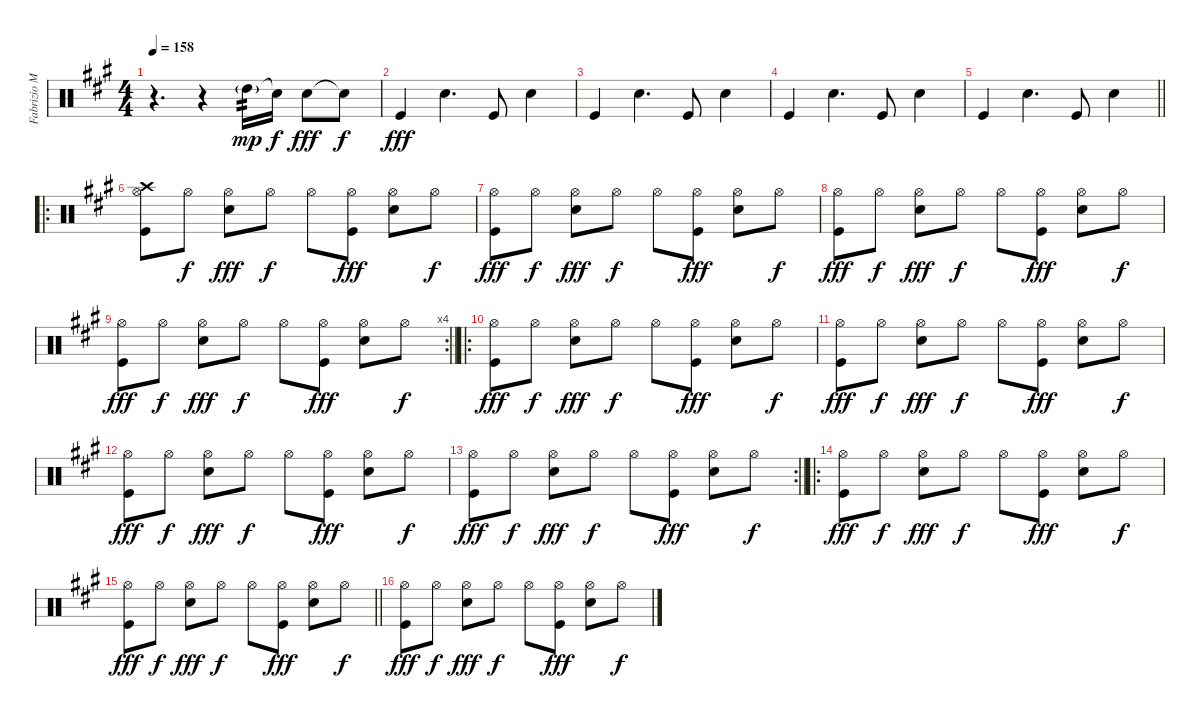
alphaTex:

\track ("Fabrizio Moretti" "Fabrizio M") {instrument percussion}
\staff {score}
\articulation defaults
\ts (4 4)
\tempo 158
\clef neutral
\ks a
r.4{d dy mp} r.4 "High Tom (hit)"{g}.16{tp 2} "Electric Snare (hit)"{t}.16{dy f} "Electric Snare (hit)".8{dy fff} "Snare (hit)"{t}.8{dy f} |
"Kick (hit)".4{dy fff} "Electric Snare (hit)".4{d} "Kick (hit)".8 "Electric Snare (hit)".4 |
"Kick (hit)".4 "Electric Snare (hit)".4{d} "Kick (hit)".8 "Electric Snare (hit)".4 |
"Kick (hit)".4 "Electric Snare (hit)".4{d} "Kick (hit)".8 "Electric Snare (hit)".4 |
\barLineRight lightlight "Kick (hit)".4 "Electric Snare (hit)".4{d} "Kick (hit)".8 "Electric Snare (hit)".4
|
\ro
("Crash high (hit)" "Hi-Hat (open)" "Kick (hit)").8 "Hi-Hat (open)".8{dy f} ("Hi-Hat (open)" "Electric Snare (hit)").8{dy fff} "Hi-Hat (open)".8{dy f} "Hi-Hat (open)".8 ("Hi-Hat (open)" "Kick (hit)").8{dy fff} ("Hi-Hat (open)" "Electric Snare (hit)").8 "Hi-Hat (open)".8{dy f} |
("Hi-Hat (open)" "Kick (hit)").8{dy fff} "Hi-Hat (open)".8{dy f} ("Hi-Hat (open)" "Electric Snare (hit)").8{dy fff} "Hi-Hat (open)".8{dy f} "Hi-Hat (open)".8 ("Hi-Hat (open)" "Kick (hit)").8{dy fff} ("Hi-Hat (open)" "Electric Snare (hit)").8 "Hi-Hat (open)".8{dy f} |
("Hi-Hat (open)" "Kick (hit)").8{dy fff} "Hi-Hat (open)".8{dy f} ("Hi-Hat (open)" "Electric Snare (hit)").8{dy fff} "Hi-Hat (open)".8{dy f} "Hi-Hat (open)".8 ("Hi-Hat (open)" "Kick (hit)").8{dy fff} ("Hi-Hat (open)" "Electric Snare (hit)").8 "Hi-Hat (open)".8{dy f} |
\rc 4
\barLineRight lightlight
("Hi-Hat (open)" "Kick (hit)").8{dy fff} "Hi-Hat (open)".8{dy f} ("Hi-Hat (open)" "Electric Snare (hit)").8{dy fff} "Hi-Hat (open)".8{dy f} "Hi-Hat (open)".8 ("Hi-Hat (open)" "Kick (hit)").8{dy fff} ("Hi-Hat (open)" "Electric Snare (hit)").8 "Hi-Hat (open)".8{dy f} |
\ro
("Hi-Hat (open)" "Kick (hit)").8{dy fff} "Hi-Hat (open)".8{dy f} ("Hi-Hat (open)" "Electric Snare (hit)").8{dy fff} "Hi-Hat (open)".8{dy f} "Hi-Hat (open)".8 ("Hi-Hat (open)" "Kick (hit)").8{dy fff} ("Hi-Hat (open)" "Electric Snare (hit)").8 "Hi-Hat (open)".8{dy f} |
("Hi-Hat (open)" "Kick (hit)").8{dy fff} "Hi-Hat (open)".8{dy f} ("Hi-Hat (open)" "Electric Snare (hit)").8{dy fff} "Hi-Hat (open)".8{dy f} "Hi-Hat (open)".8 ("Hi-Hat (open)" "Kick (hit)").8{dy fff} ("Hi-Hat (open)" "Electric Snare (hit)").8 "Hi-Hat (open)".8{dy f} |
("Hi-Hat (open)" "Kick (hit)").8{dy fff} "Hi-Hat (open)".8{dy f} ("Hi-Hat (open)" "Electric Snare (hit)").8{dy fff} "Hi-Hat (open)".8{dy f} "Hi-Hat (open)".8 ("Hi-Hat (open)" "Kick (hit)").8{dy fff} ("Hi-Hat (open)" "Electric Snare (hit)").8 "Hi-Hat (open)".8{dy f} |
\rc 2
\barLineRight lightlight
("Hi-Hat (open)" "Kick (hit)").8{dy fff} "Hi-Hat (open)".8{dy f} ("Hi-Hat (open)" "Electric Snare (hit)").8{dy fff} "Hi-Hat (open)".8{dy f} "Hi-Hat (open)".8 ("Hi-Hat (open)" "Kick (hit)").8{dy fff} ("Hi-Hat (open)" "Electric Snare (hit)").8 "Hi-Hat (open)".8{dy f} |
\ro
("Hi-Hat (open)" "Kick (hit)").8{dy fff} "Hi-Hat (open)".8{dy f} ("Hi-Hat (open)" "Electric Snare (hit)").8{dy fff} "Hi-Hat (open)".8{dy f} "Hi-Hat (open)".8 ("Hi-Hat (open)" "Kick (hit)").8{dy fff} ("Hi-Hat (open)" "Electric Snare (hit)").8 "Hi-Hat (open)".8{dy f} |
\barLineRight lightlight
("Hi-Hat (open)" "Kick (hit)").8{dy fff} "Hi-Hat (open)".8{dy f} ("Hi-Hat (open)" "Electric Snare (hit)").8{dy fff} "Hi-Hat (open)".8{dy f} "Hi-Hat (open)".8 ("Hi-Hat (open)" "Kick (hit)").8{dy fff} ("Hi-Hat (open)" "Electric Snare (hit)").8 "Hi-Hat (open)".8{dy f} |
("Hi-Hat (open)" "Kick (hit)").8{dy fff} "Hi-Hat (open)".8{dy f} ("Hi-Hat (open)" "Electric Snare (hit)").8{dy fff} "Hi-Hat (open)".8{dy f} "Hi-Hat (open)".8 ("Hi-Hat (open)" "Kick (hit)").8{dy fff} ("Hi-Hat (open)" "Electric Snare (hit)").8 "Hi-Hat (open)".8{dy f}
